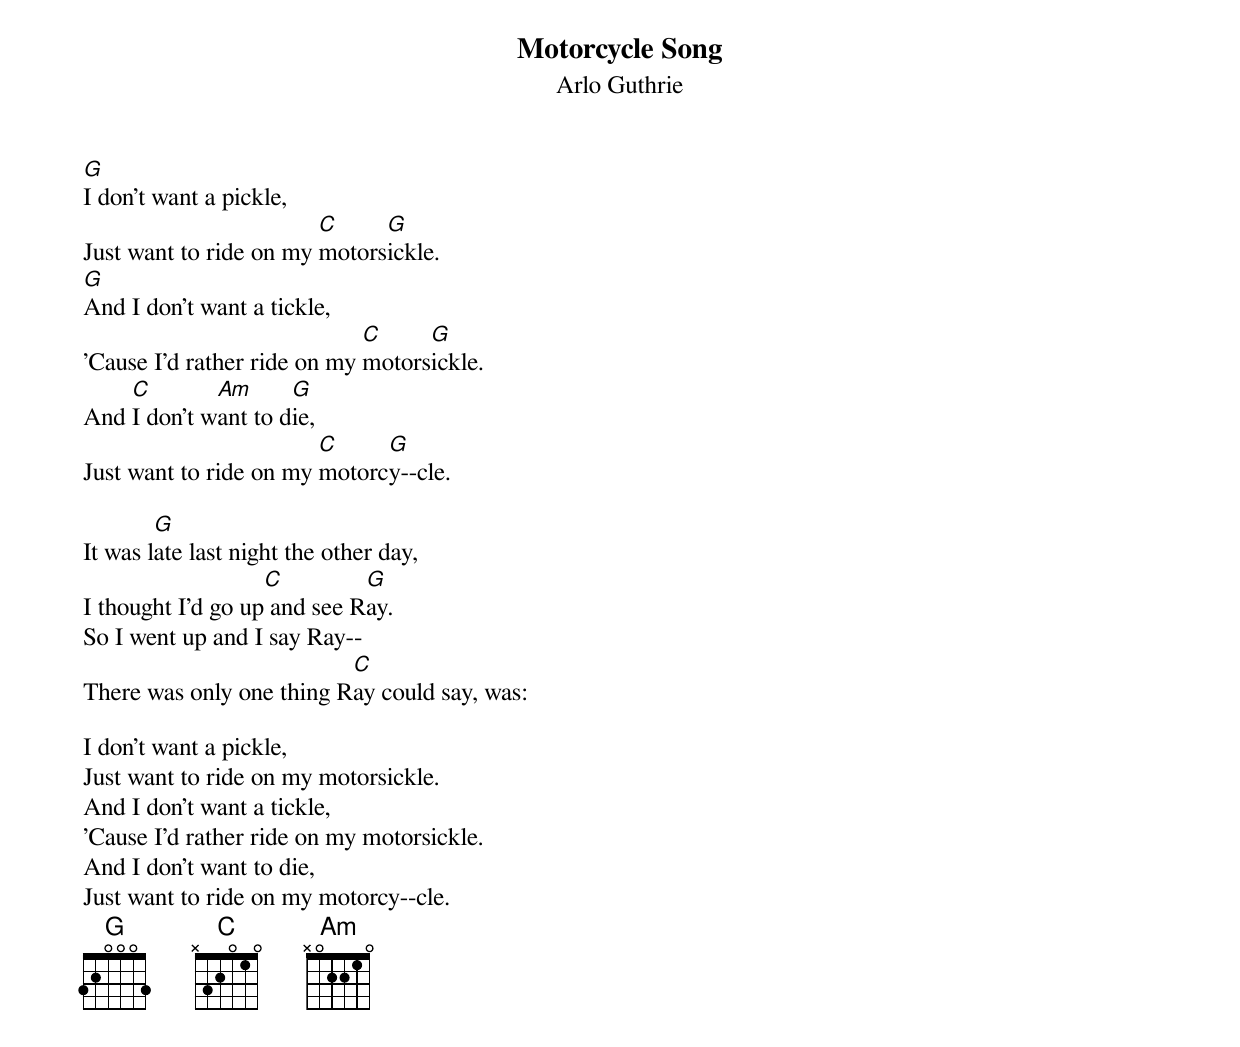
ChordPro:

{title:Motorcycle Song}
{st:Arlo Guthrie}
[G]I don't want a pickle,
Just want to ride on my [C]motors[G]ickle.
[G]And I don't want a tickle,
'Cause I'd rather ride on my [C]motors[G]ickle.
And [C]I don't w[Am]ant to d[G]ie,
Just want to ride on my [C]motorc[G]y--cle.

It was l[G]ate last night the other day,
I thought I'd go up[C] and see R[G]ay.
So I went up and I say Ray--
There was only one thing R[C]ay could say, was:

I don't want a pickle,
Just want to ride on my motorsickle.
And I don't want a tickle,
'Cause I'd rather ride on my motorsickle.
And I don't want to die,
Just want to ride on my motorcy--cle.
